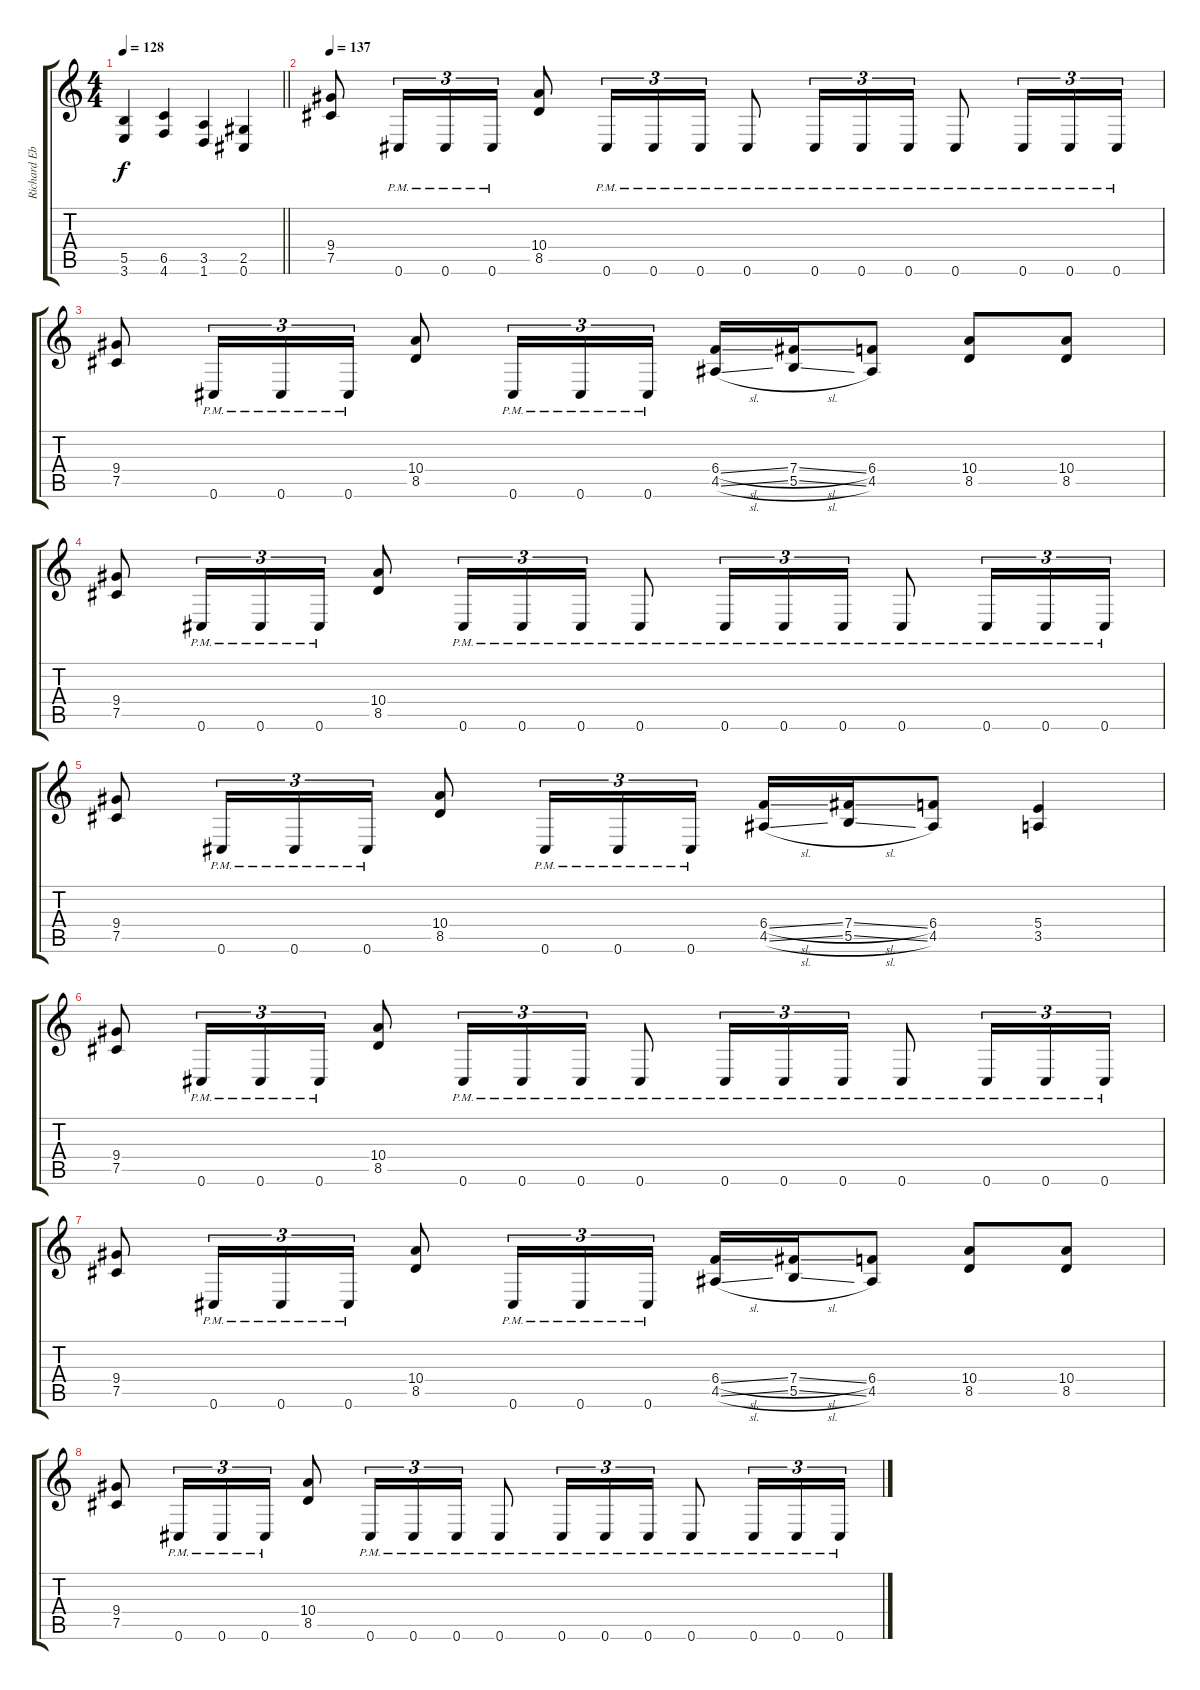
\track ("Richard Ebisch (Lead)" "Richard Eb") {instrument distortionguitar}
\staff {score tabs}
\tuning (Db4 Ab3 E3 B2 Gb2 Db2) {hide}
\ts (4 4)
\tempo 128
\clef g2
\barLineRight lightlight
\ks c
(5.5 3.6).4{dy f} (6.5 4.6).4 (3.5 1.6).4 (2.5 0.6).4 |
\tempo 137
(9.4 7.5).8 0.6{pm}.16{tu (3 2)} 0.6{pm}.16{tu (3 2)} 0.6{pm}.16{tu (3 2)} (10.4 8.5).8 0.6{pm}.16{tu (3 2)} 0.6{pm}.16{tu (3 2)} 0.6{pm}.16{tu (3 2)} 0.6{pm}.8 0.6{pm}.16{tu (3 2)} 0.6{pm}.16{tu (3 2)} 0.6{pm}.16{tu (3 2)} 0.6{pm}.8 0.6{pm}.16{tu (3 2)} 0.6{pm}.16{tu (3 2)} 0.6{pm}.16{tu (3 2)} |
(9.4 7.5).8 0.6{pm}.16{tu (3 2)} 0.6{pm}.16{tu (3 2)} 0.6{pm}.16{tu (3 2)} (10.4 8.5).8 0.6{pm}.16{tu (3 2)} 0.6{pm}.16{tu (3 2)} 0.6{pm}.16{tu (3 2)} (6.4{sl} 4.5{sl}).16 (7.4{sl} 5.5{sl}).16 (6.4 4.5).8 (10.4 8.5).8 (10.4 8.5).8 |
(9.4 7.5).8 0.6{pm}.16{tu (3 2)} 0.6{pm}.16{tu (3 2)} 0.6{pm}.16{tu (3 2)} (10.4 8.5).8 0.6{pm}.16{tu (3 2)} 0.6{pm}.16{tu (3 2)} 0.6{pm}.16{tu (3 2)} 0.6{pm}.8 0.6{pm}.16{tu (3 2)} 0.6{pm}.16{tu (3 2)} 0.6{pm}.16{tu (3 2)} 0.6{pm}.8 0.6{pm}.16{tu (3 2)} 0.6{pm}.16{tu (3 2)} 0.6{pm}.16{tu (3 2)} |
(9.4 7.5).8 0.6{pm}.16{tu (3 2)} 0.6{pm}.16{tu (3 2)} 0.6{pm}.16{tu (3 2)} (10.4 8.5).8 0.6{pm}.16{tu (3 2)} 0.6{pm}.16{tu (3 2)} 0.6{pm}.16{tu (3 2)} (6.4{sl} 4.5{sl}).16 (7.4{sl} 5.5{sl}).16 (6.4 4.5).8 (5.4 3.5).4 |
(9.4 7.5).8 0.6{pm}.16{tu (3 2)} 0.6{pm}.16{tu (3 2)} 0.6{pm}.16{tu (3 2)} (10.4 8.5).8 0.6{pm}.16{tu (3 2)} 0.6{pm}.16{tu (3 2)} 0.6{pm}.16{tu (3 2)} 0.6{pm}.8 0.6{pm}.16{tu (3 2)} 0.6{pm}.16{tu (3 2)} 0.6{pm}.16{tu (3 2)} 0.6{pm}.8 0.6{pm}.16{tu (3 2)} 0.6{pm}.16{tu (3 2)} 0.6{pm}.16{tu (3 2)} |
(9.4 7.5).8 0.6{pm}.16{tu (3 2)} 0.6{pm}.16{tu (3 2)} 0.6{pm}.16{tu (3 2)} (10.4 8.5).8 0.6{pm}.16{tu (3 2)} 0.6{pm}.16{tu (3 2)} 0.6{pm}.16{tu (3 2)} (6.4{sl} 4.5{sl}).16 (7.4{sl} 5.5{sl}).16 (6.4 4.5).8 (10.4 8.5).8 (10.4 8.5).8 |
(9.4 7.5).8 0.6{pm}.16{tu (3 2)} 0.6{pm}.16{tu (3 2)} 0.6{pm}.16{tu (3 2)} (10.4 8.5).8 0.6{pm}.16{tu (3 2)} 0.6{pm}.16{tu (3 2)} 0.6{pm}.16{tu (3 2)} 0.6{pm}.8 0.6{pm}.16{tu (3 2)} 0.6{pm}.16{tu (3 2)} 0.6{pm}.16{tu (3 2)} 0.6{pm}.8 0.6{pm}.16{tu (3 2)} 0.6{pm}.16{tu (3 2)} 0.6{pm}.16{tu (3 2)}
